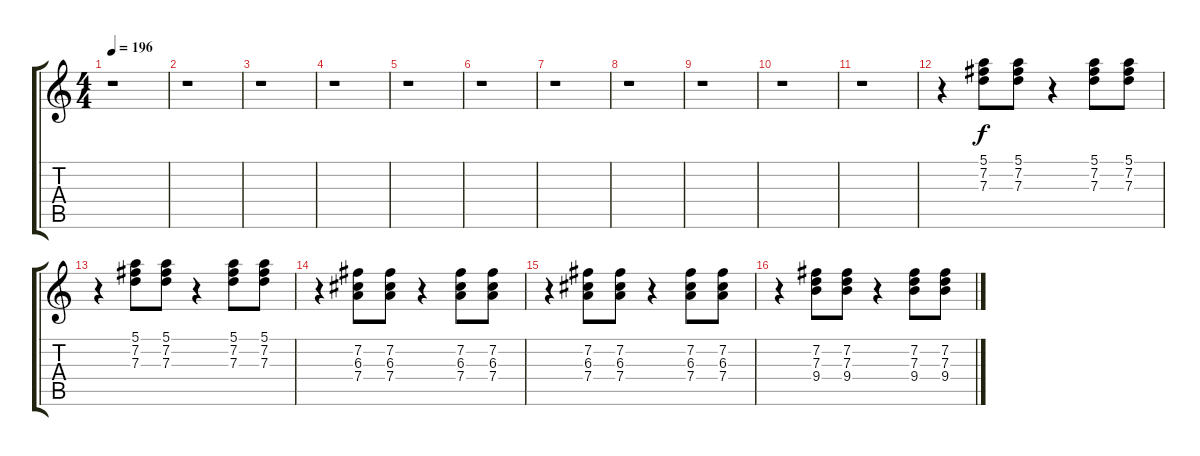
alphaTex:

\track "" {instrument acousticguitarsteel}
\staff {score tabs}
\tuning (E4 B3 G3 D3 A2 E2) {hide}
\ts (4 4)
\tempo 196
\clef g2
\ks c
r.1{dy f} |
r.1 |
r.1 |
r.1 |
r.1 |
r.1 |
r.1 |
r.1 |
r.1 |
r.1 |
r.1 |
r.4 (5.1 7.2 7.3).8 (5.1 7.2 7.3).8 r.4 (5.1 7.2 7.3).8 (5.1 7.2 7.3).8 |
r.4 (5.1 7.2 7.3).8 (5.1 7.2 7.3).8 r.4 (5.1 7.2 7.3).8 (5.1 7.2 7.3).8 |
r.4 (7.2 6.3 7.4).8 (7.2 6.3 7.4).8 r.4 (7.2 6.3 7.4).8 (7.2 6.3 7.4).8 |
r.4 (7.2 6.3 7.4).8 (7.2 6.3 7.4).8 r.4 (7.2 6.3 7.4).8 (7.2 6.3 7.4).8 |
r.4 (7.2 7.3 9.4).8 (7.2 7.3 9.4).8 r.4 (7.2 7.3 9.4).8 (7.2 7.3 9.4).8
